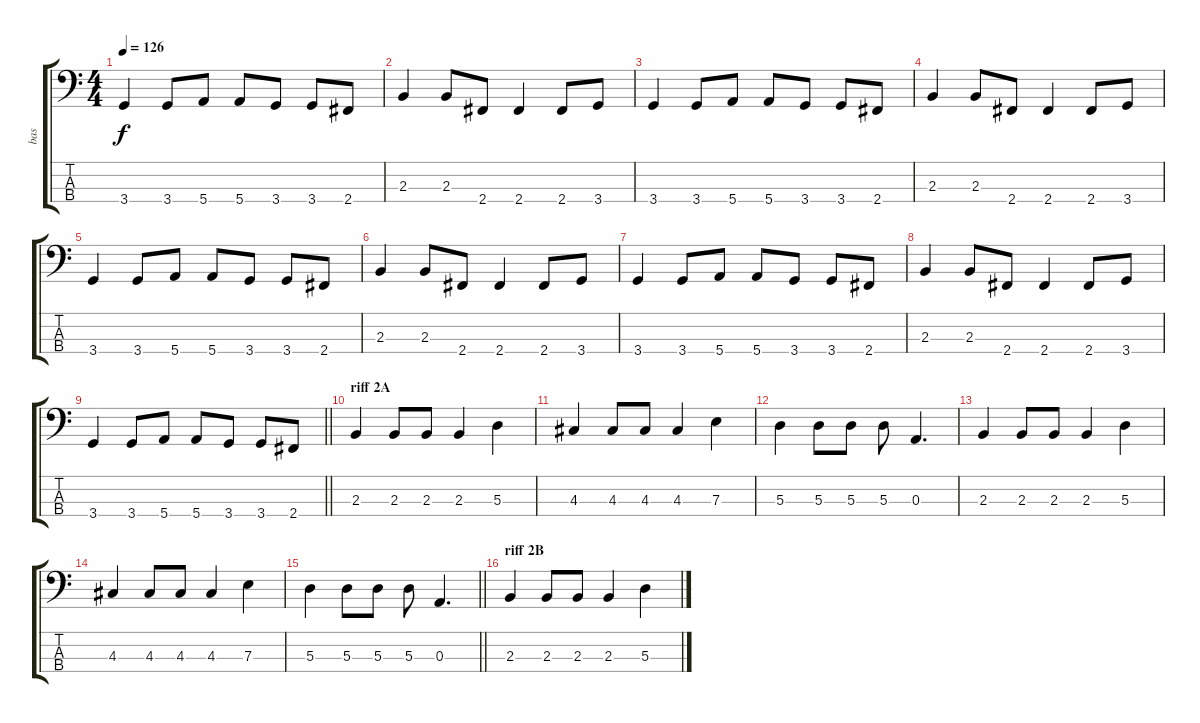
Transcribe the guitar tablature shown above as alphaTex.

\track ("bas" "bas") {instrument electricbassfinger}
\staff {score tabs}
\tuning (G2 D2 A1 E1) {hide}
\ts (4 4)
\tempo 126
\clef f4
\ks c
3.4.4{dy f} 3.4.8 5.4.8 5.4.8 3.4.8 3.4.8 2.4.8 |
2.3.4 2.3.8 2.4.8 2.4.4 2.4.8 3.4.8 |
3.4.4 3.4.8 5.4.8 5.4.8 3.4.8 3.4.8 2.4.8 |
2.3.4 2.3.8 2.4.8 2.4.4 2.4.8 3.4.8 |
3.4.4 3.4.8 5.4.8 5.4.8 3.4.8 3.4.8 2.4.8 |
2.3.4 2.3.8 2.4.8 2.4.4 2.4.8 3.4.8 |
3.4.4 3.4.8 5.4.8 5.4.8 3.4.8 3.4.8 2.4.8 |
2.3.4 2.3.8 2.4.8 2.4.4 2.4.8 3.4.8 |
\barLineRight lightlight
3.4.4 3.4.8 5.4.8 5.4.8 3.4.8 3.4.8 2.4.8 |
\section ("" "riff 2A")
2.3.4 2.3.8 2.3.8 2.3.4 5.3.4 |
4.3.4 4.3.8 4.3.8 4.3.4 7.3.4 |
5.3.4 5.3.8 5.3.8 5.3.8 0.3.4{d} |
2.3.4 2.3.8 2.3.8 2.3.4 5.3.4 |
4.3.4 4.3.8 4.3.8 4.3.4 7.3.4 |
\barLineRight lightlight
5.3.4 5.3.8 5.3.8 5.3.8 0.3.4{d} |
\section ("" "riff 2B")
2.3.4 2.3.8 2.3.8 2.3.4 5.3.4
